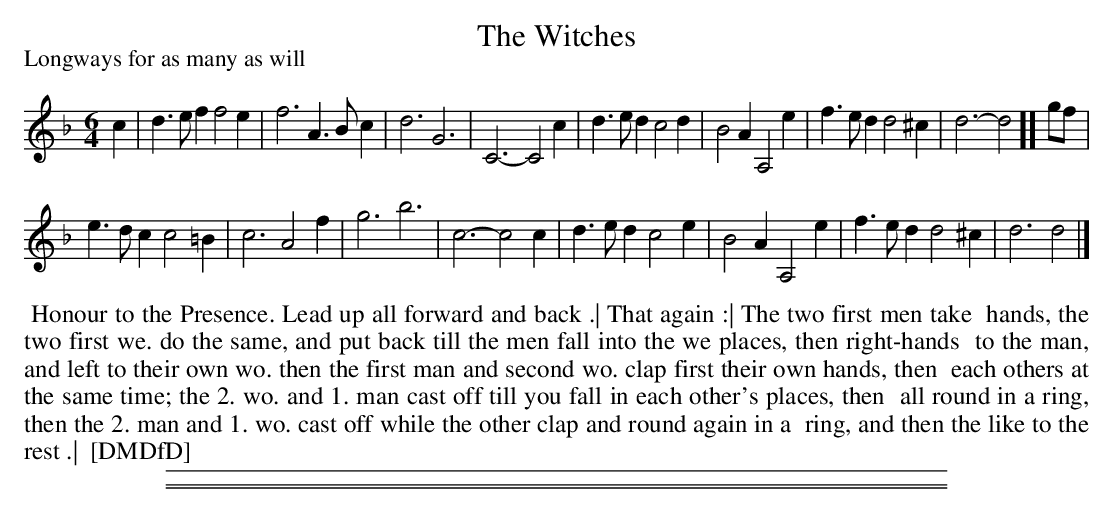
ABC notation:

X:1
T: The Witches
P: Longways for as many as will
M: 6/4
L: 1/4
K: Dm
c |\
d>ef f2e  | f3  A>Bc | d3   G3   | C3- C2c |\
d>ed c2d  | B2A A,2e | f>ed d2^c | d3- d2  ][ g/f/ |
e>dc c2=B | c3  A2f  | g3   b3   | c3- c2c |\
d>ed c2e  | B2A A,2e | f>ed d2^c | d3  d2  |]
